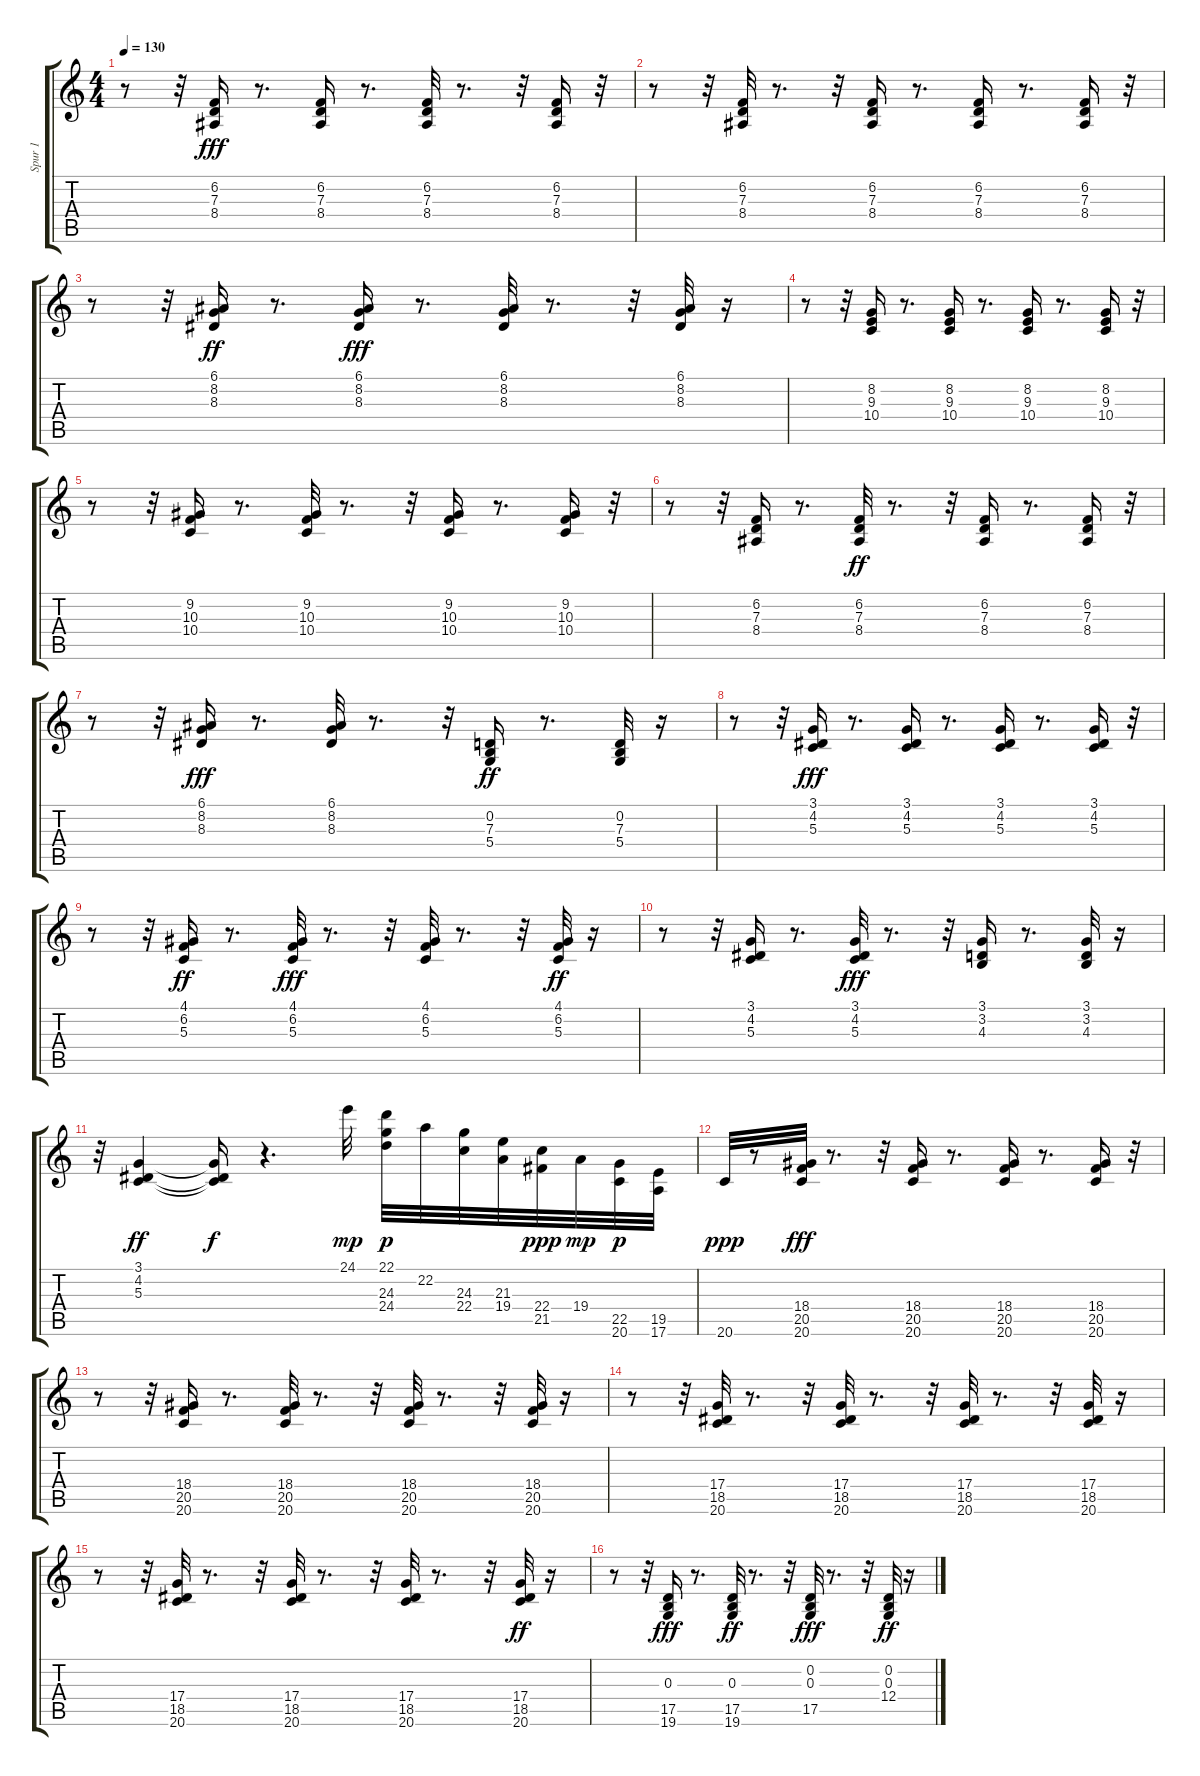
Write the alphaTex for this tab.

\track ("Spur 1" "Spur 1") {instrument electricgrandpiano}
\staff {score tabs}
\tuning (E4 B3 G3 D3 A2 E2) {hide}
\ts (4 4)
\tempo 130
\clef g2
\ks c
r.8{dy fff} r.32 (6.2 7.3 8.4).16 r.8{d} (6.2 7.3 8.4).16 r.8{d} (6.2 7.3 8.4).32 r.8{d} r.32 (6.2 7.3 8.4).16 r.32 |
r.8 r.32 (6.2 7.3 8.4).32 r.8{d} r.32 (6.2 7.3 8.4).16 r.8{d} (6.2 7.3 8.4).16 r.8{d} (6.2 7.3 8.4).16 r.32 |
r.8 r.32 (6.1 8.2 8.3).16{dy ff} r.8{d} (6.1 8.2 8.3).16{dy fff} r.8{d} (6.1 8.2 8.3).32 r.8{d} r.32 (6.1 8.2 8.3).32 r.16 |
r.8 r.32 (8.2 9.3 10.4).16 r.8{d} (8.2 9.3 10.4).16 r.8{d} (8.2 9.3 10.4).16 r.8{d} (8.2 9.3 10.4).16 r.32 |
r.8 r.32 (9.2 10.3 10.4).16 r.8{d} (9.2 10.3 10.4).32 r.8{d} r.32 (9.2 10.3 10.4).16 r.8{d} (9.2 10.3 10.4).16 r.32 |
r.8 r.32 (6.2 7.3 8.4).16 r.8{d} (6.2 7.3 8.4).32{dy ff} r.8{d} r.32 (6.2 7.3 8.4).16 r.8{d} (6.2 7.3 8.4).16 r.32 |
r.8 r.32 (6.1 8.2 8.3).16{dy fff} r.8{d} (6.1 8.2 8.3).32 r.8{d} r.32 (0.2 7.3 5.4).16{dy ff} r.8{d} (0.2 7.3 5.4).32 r.16 |
r.8 r.32 (3.1 4.2 5.3).16{dy fff} r.8{d} (3.1 4.2 5.3).16 r.8{d} (3.1 4.2 5.3).16 r.8{d} (3.1 4.2 5.3).16 r.32 |
r.8 r.32 (4.1 6.2 5.3).16{dy ff} r.8{d} (4.1 6.2 5.3).32{dy fff} r.8{d} r.32 (4.1 6.2 5.3).32 r.8{d} r.32 (4.1 6.2 5.3).32{dy ff} r.16 |
r.8 r.32 (3.1 4.2 5.3).16 r.8{d} (3.1 4.2 5.3).32{dy fff} r.8{d} r.32 (3.1 3.2 4.3).16 r.8{d} (3.1 3.2 4.3).32 r.16 |
r.32 (3.1 4.2 5.3).4{dy ff} (3.1{t} 4.2{t} 5.3{t}).16{dy f} r.4{d} 24.1.32{dy mp} (22.1 24.3 24.4).32{dy p} 22.2.32 (24.3 22.4).32 (21.3 19.4).32 (22.4 21.5).32{dy ppp} 19.4.32{dy mp} (22.5 20.6).32{dy p} (19.5 17.6).32 |
20.6.32{dy ppp} r.8 (18.4 20.5 20.6).32{dy fff} r.8{d} r.32 (18.4 20.5 20.6).16 r.8{d} (18.4 20.5 20.6).16 r.8{d} (18.4 20.5 20.6).16 r.32 |
r.8 r.32 (18.4 20.5 20.6).16 r.8{d} (18.4 20.5 20.6).32 r.8{d} r.32 (18.4 20.5 20.6).32 r.8{d} r.32 (18.4 20.5 20.6).32 r.16 |
r.8 r.32 (17.4 18.5 20.6).32 r.8{d} r.32 (17.4 18.5 20.6).32 r.8{d} r.32 (17.4 18.5 20.6).32 r.8{d} r.32 (17.4 18.5 20.6).32 r.16 |
r.8 r.32 (17.4 18.5 20.6).32 r.8{d} r.32 (17.4 18.5 20.6).32 r.8{d} r.32 (17.4 18.5 20.6).32 r.8{d} r.32 (17.4 18.5 20.6).32{dy ff} r.16 |
r.8 r.32 (0.3 17.5 19.6).16{dy fff} r.8{d} (0.3 17.5 19.6).32{dy ff} r.8{d} r.32 (0.2 0.3 17.5).32{dy fff} r.8{d} r.32 (0.2 0.3 12.4).32{dy ff} r.16
